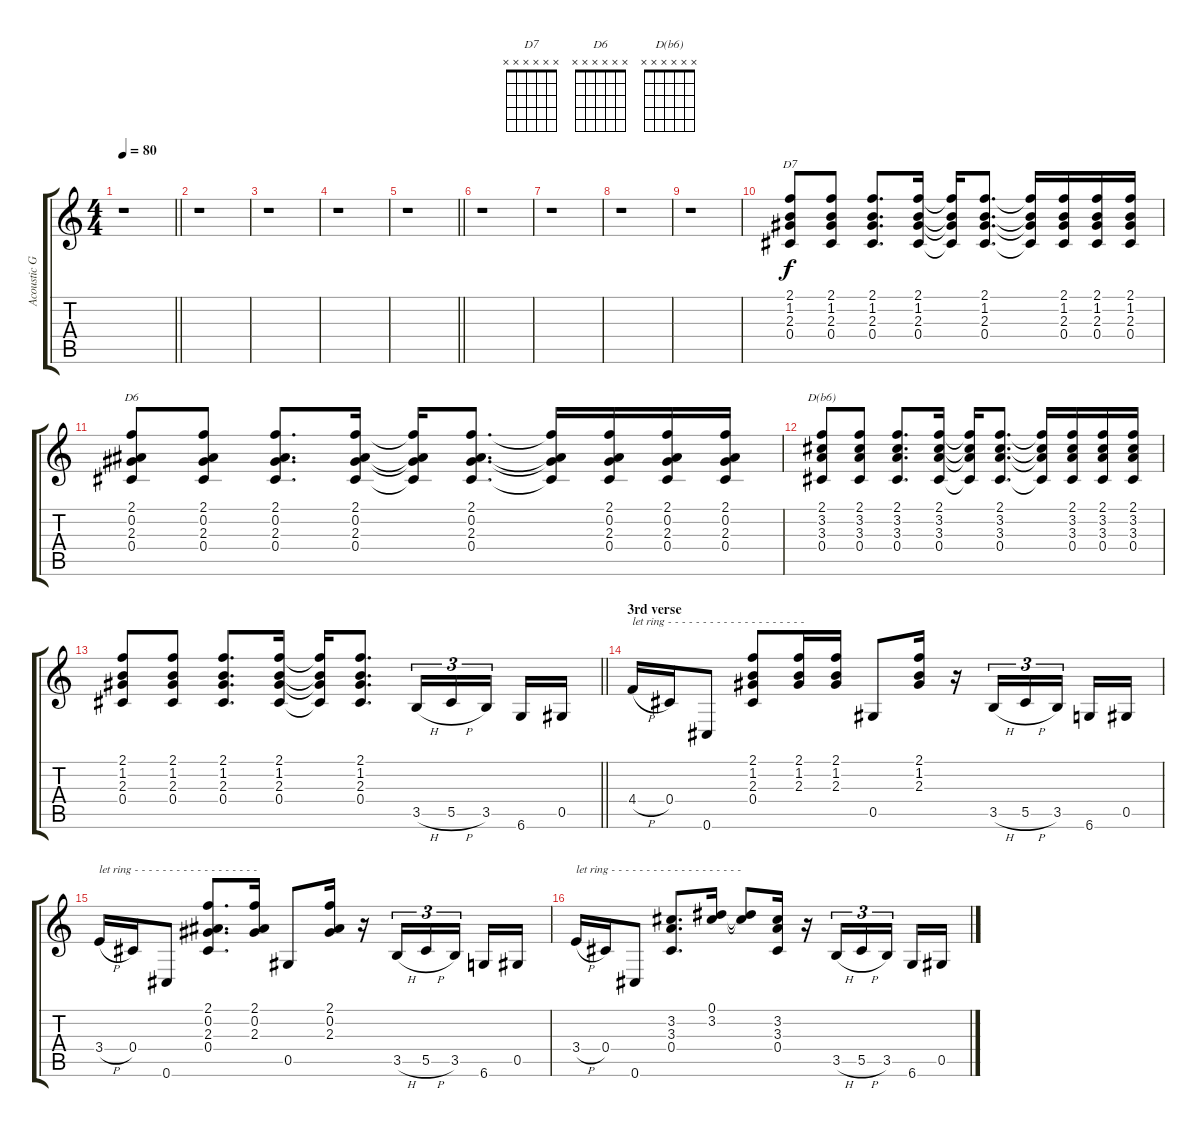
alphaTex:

\track ("Acoustic Guitar" "Acoustic G") {instrument acousticguitarsteel}
\staff {score tabs}
\tuning (Eb4 Bb3 Gb3 Db3 Ab2 Db2) {hide}
\chord ("D7" x x x x x x)
\chord ("D6" x x x x x x)
\chord ("D(b6)" x x x x x x)
\ts (4 4)
\tempo 80
\clef g2
\barLineRight lightlight
\ks c
r.1{dy f} |
r.1 |
r.1 |
r.1 |
\barLineRight lightlight
r.1 |
r.1 |
r.1 |
r.1 |
r.1 |
(2.1 1.2 2.3 0.4).8{ch "D7"} (2.1 1.2 2.3 0.4).8 (2.1 1.2 2.3 0.4).8{d} (2.1 1.2 2.3 0.4).16 (2.1{t} 1.2{t} 2.3{t} 0.4{t}).16 (2.1 1.2 2.3 0.4).8{d} (2.1{t} 1.2{t} 2.3{t} 0.4{t}).16 (2.1 1.2 2.3 0.4).16 (2.1 1.2 2.3 0.4).16 (2.1 1.2 2.3 0.4).16 |
(2.1 0.2 2.3 0.4).8{ch "D6"} (2.1 0.2 2.3 0.4).8 (2.1 0.2 2.3 0.4).8{d} (2.1 0.2 2.3 0.4).16 (2.1{t} 0.2{t} 2.3{t} 0.4{t}).16 (2.1 0.2 2.3 0.4).8{d} (2.1{t} 0.2{t} 2.3{t} 0.4{t}).16 (2.1 0.2 2.3 0.4).16 (2.1 0.2 2.3 0.4).16 (2.1 0.2 2.3 0.4).16 |
(2.1 3.2 3.3 0.4).8{ch "D(b6)"} (2.1 3.2 3.3 0.4).8 (2.1 3.2 3.3 0.4).8{d} (2.1 3.2 3.3 0.4).16 (2.1{t} 3.2{t} 3.3{t} 0.4{t}).16 (2.1 3.2 3.3 0.4).8{d} (2.1{t} 3.2{t} 3.3{t} 0.4{t}).16 (2.1 3.2 3.3 0.4).16 (2.1 3.2 3.3 0.4).16 (2.1 3.2 3.3 0.4).16 |
\barLineRight lightlight
(2.1 1.2 2.3 0.4).8 (2.1 1.2 2.3 0.4).8 (2.1 1.2 2.3 0.4).8{d} (2.1 1.2 2.3 0.4).16 (2.1{t} 1.2{t} 2.3{t} 0.4{t}).16 (2.1 1.2 2.3 0.4).8{d} 3.5{h}.16{tu (3 2)} 5.5{h}.16{tu (3 2)} 3.5.16{tu (3 2) beam splitsecondary} 6.6.16 0.5.16 |
\section ("" "3rd verse")
4.4{h}.16{txt "let ring - - - - - - - - - - - - - - - - - - - - "} 0.4.16 0.6.8 (2.1 1.2 2.3 0.4).8 (2.1 1.2 2.3).16 (2.1 1.2 2.3).16 0.5.8 (2.1 1.2 2.3).16 r.16 3.5{h}.16{tu (3 2)} 5.5{h}.16{tu (3 2)} 3.5.16{tu (3 2) beam splitsecondary} 6.6.16 0.5.16 |
3.4{h}.16{txt "let ring - - - - - - - - - - - - - - - - - -"} 0.4.16 0.6.8 (2.1 0.2 2.3 0.4).8{d} (2.1 0.2 2.3).16 0.5.8 (2.1 0.2 2.3).16 r.16 3.5{h}.16{tu (3 2)} 5.5{h}.16{tu (3 2)} 3.5.16{tu (3 2) beam splitsecondary} 6.6.16 0.5.16 |
3.4{h}.16{txt "let ring - - - - - - - - - - - - - - - - - - -"} 0.4.16 0.6.8 (3.2 3.3 0.4).8{d} (0.1 3.2).16 (0.1{t} 3.2{t}).8 (3.2 3.3 0.4).16 r.16 3.5{h}.16{tu (3 2)} 5.5{h}.16{tu (3 2)} 3.5.16{tu (3 2) beam splitsecondary} 6.6.16 0.5.16
